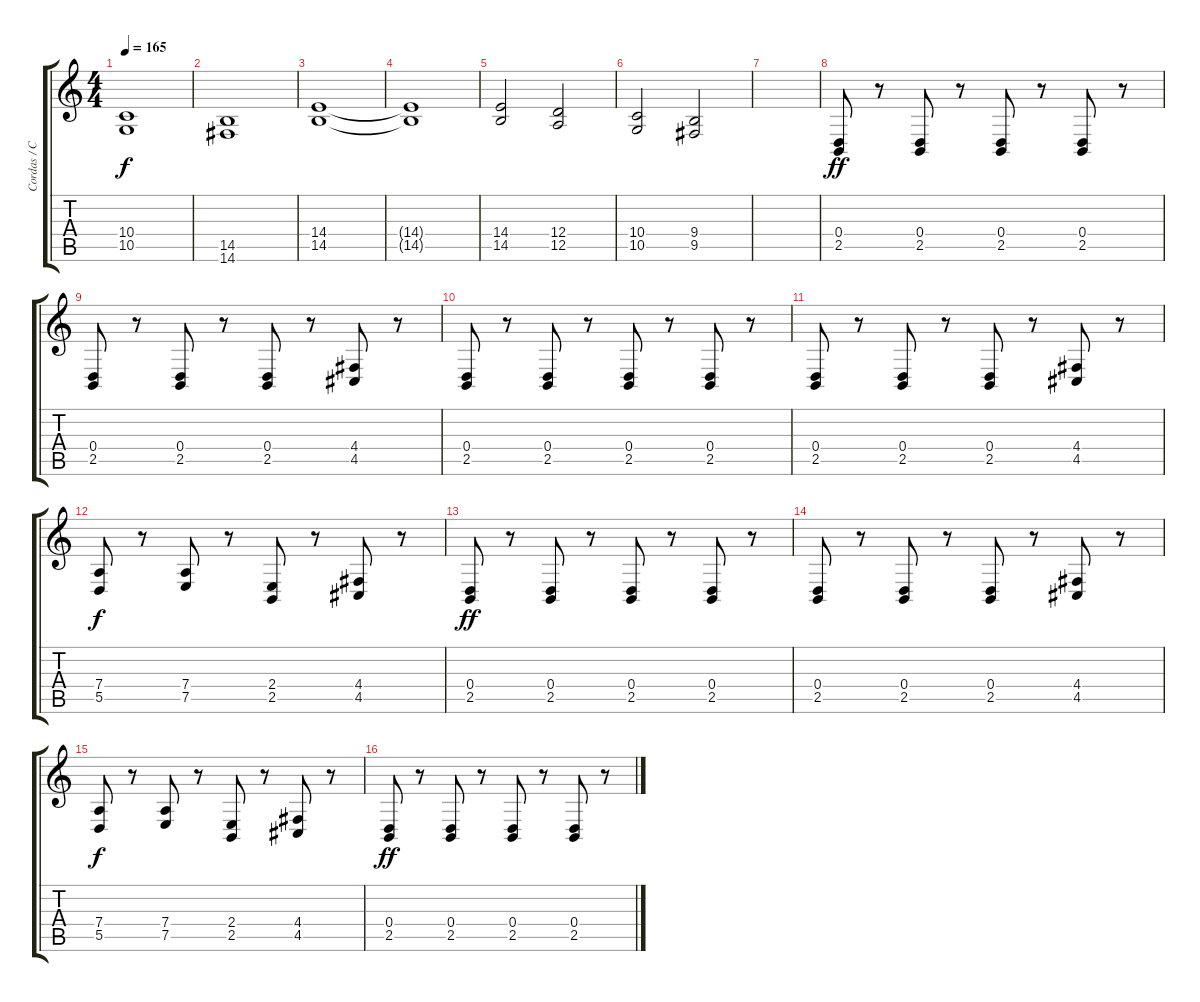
\track ("Cordas / Cello" "Cordas / C") {instrument stringensemble1}
\staff {score tabs}
\tuning (E4 B3 G3 D3 A2 E2) {hide}
\ts (4 4)
\tempo 165
\clef g2
\ks c
(10.4 10.5).1{dy f} |
(14.5 14.6).1 |
(14.4 14.5).1 |
(14.4{t} 14.5{t}).1 |
(14.4 14.5).2 (12.4 12.5).2 |
(10.4 10.5).2 (9.4 9.5).2 |
|
(0.4 2.5).8{dy ff} r.8 (0.4 2.5).8 r.8 (0.4 2.5).8 r.8 (0.4 2.5).8 r.8 |
(0.4 2.5).8 r.8 (0.4 2.5).8 r.8 (0.4 2.5).8 r.8 (4.4 4.5).8 r.8 |
(0.4 2.5).8 r.8 (0.4 2.5).8 r.8 (0.4 2.5).8 r.8 (0.4 2.5).8 r.8 |
(0.4 2.5).8 r.8 (0.4 2.5).8 r.8 (0.4 2.5).8 r.8 (4.4 4.5).8 r.8 |
(7.4 5.5).8{dy f} r.8 (7.4 7.5).8 r.8 (2.4 2.5).8 r.8 (4.4 4.5).8 r.8 |
(0.4 2.5).8{dy ff} r.8 (0.4 2.5).8 r.8 (0.4 2.5).8 r.8 (0.4 2.5).8 r.8 |
(0.4 2.5).8 r.8 (0.4 2.5).8 r.8 (0.4 2.5).8 r.8 (4.4 4.5).8 r.8 |
(7.4 5.5).8{dy f} r.8 (7.4 7.5).8 r.8 (2.4 2.5).8 r.8 (4.4 4.5).8 r.8 |
(0.4 2.5).8{dy ff} r.8 (0.4 2.5).8 r.8 (0.4 2.5).8 r.8 (0.4 2.5).8 r.8
